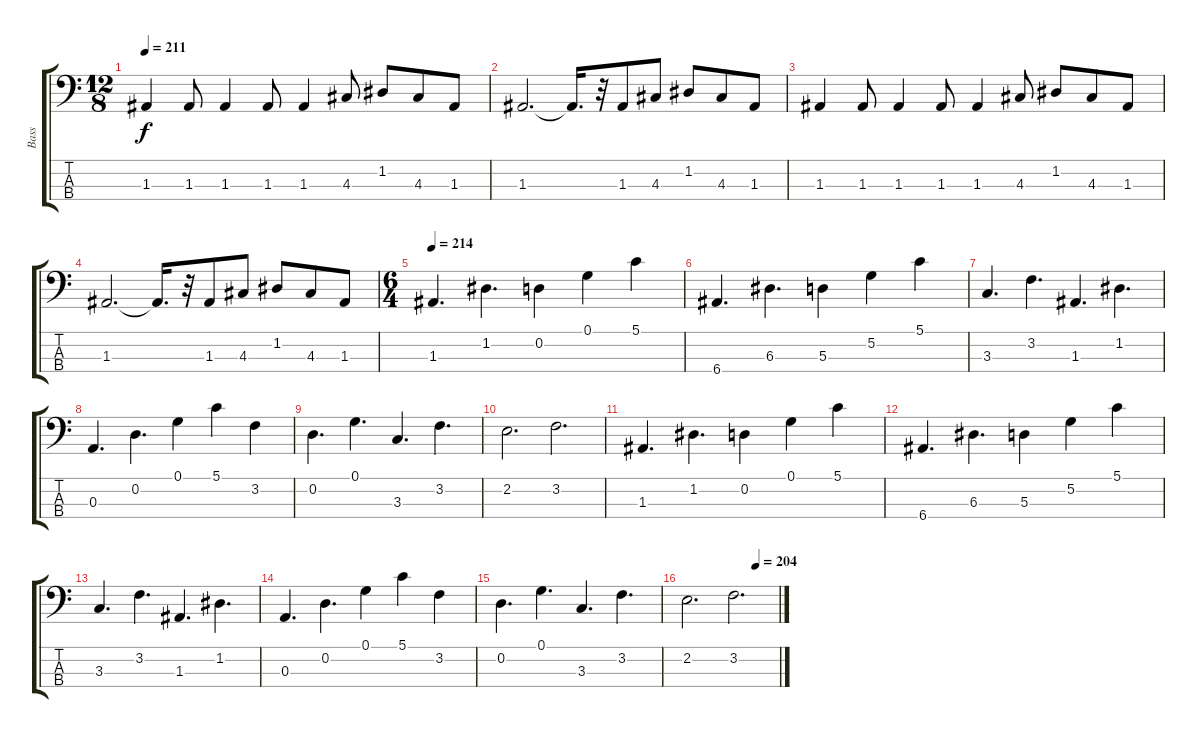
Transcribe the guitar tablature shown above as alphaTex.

\track ("Bass" "Bass") {instrument slapbass2}
\staff {score tabs}
\tuning (G2 D2 A1 E1) {hide}
\ts (12 8)
\tempo 211
\clef f4
\ks c
1.3.4{dy f} 1.3.8 1.3.4 1.3.8 1.3.4 4.3.8 1.2.8 4.3.8 1.3.8 |
1.3.2{d} 1.3{t}.16{d} r.32 1.3.8 4.3.8 1.2.8 4.3.8 1.3.8 |
1.3.4 1.3.8 1.3.4 1.3.8 1.3.4 4.3.8 1.2.8 4.3.8 1.3.8 |
1.3.2{d} 1.3{t}.16{d} r.32 1.3.8 4.3.8 1.2.8 4.3.8 1.3.8 |
\ts (6 4)
\tempo 214
1.3.4{d} 1.2.4{d} 0.2.4 0.1.4 5.1.4 |
6.4.4{d} 6.3.4{d} 5.3.4 5.2.4 5.1.4 |
3.3.4{d} 3.2.4{d} 1.3.4{d} 1.2.4{d} |
0.3.4{d} 0.2.4{d} 0.1.4 5.1.4 3.2.4 |
0.2.4{d} 0.1.4{d} 3.3.4{d} 3.2.4{d} |
2.2.2{d} 3.2.2{d} |
1.3.4{d} 1.2.4{d} 0.2.4 0.1.4 5.1.4 |
6.4.4{d} 6.3.4{d} 5.3.4 5.2.4 5.1.4 |
3.3.4{d} 3.2.4{d} 1.3.4{d} 1.2.4{d} |
0.3.4{d} 0.2.4{d} 0.1.4 5.1.4 3.2.4 |
0.2.4{d} 0.1.4{d} 3.3.4{d} 3.2.4{d} |
\tempo (204 0.7569444444444444)
2.2.2{d} 3.2.2{d}
